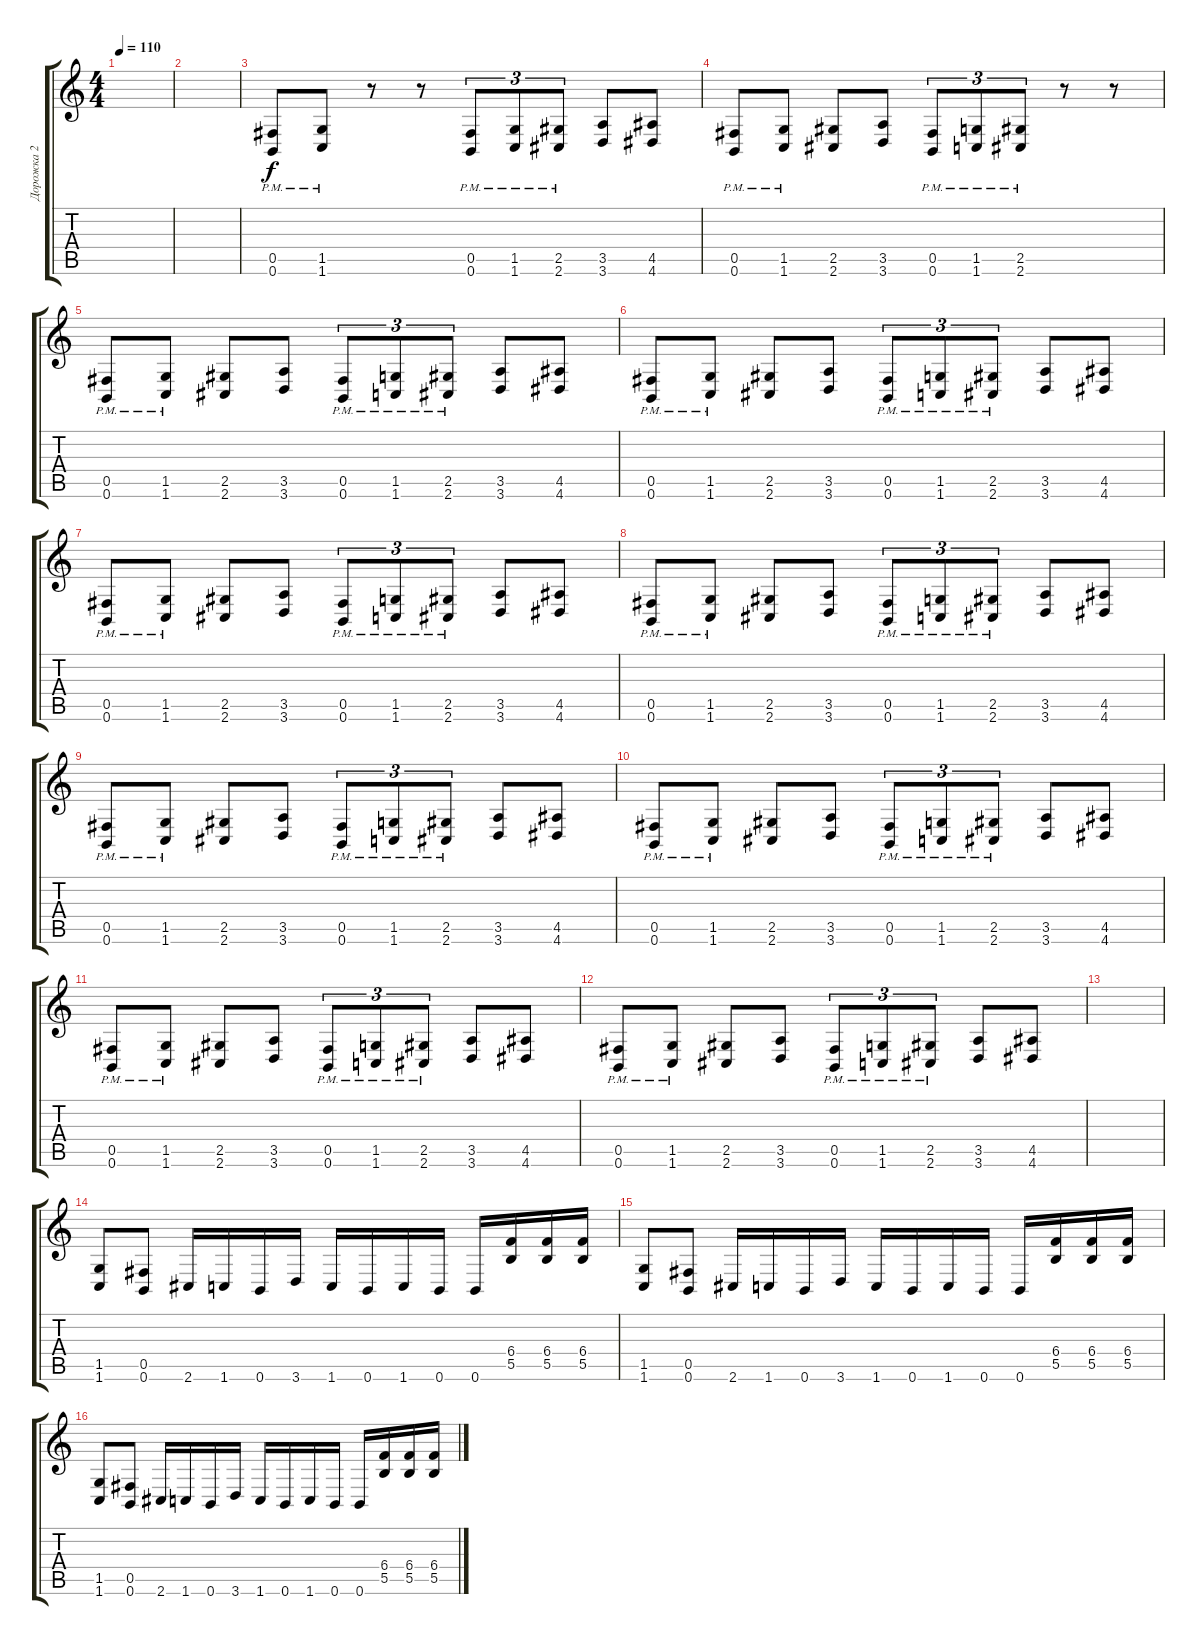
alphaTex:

\track ("Дорожка 2" "Дорожка 2") {instrument distortionguitar}
\staff {score tabs}
\tuning (Db4 Ab3 E3 B2 Gb2 B1) {hide}
\ts (4 4)
\tempo 110
\clef g2
\ks c
|
|
(0.5{pm} 0.6).8 (1.5{pm} 1.6).8 r.8 r.8 (0.5{pm} 0.6).8{tu (3 2)} (1.5{pm} 1.6).8{tu (3 2)} (2.5{pm} 2.6).8{tu (3 2)} (3.5 3.6).8 (4.5 4.6).8 |
(0.5{pm} 0.6).8 (1.5{pm} 1.6).8 (2.5 2.6).8 (3.5 3.6).8 (0.5{pm} 0.6).8{tu (3 2)} (1.5{pm} 1.6).8{tu (3 2)} (2.5{pm} 2.6).8{tu (3 2)} r.8 r.8 |
(0.5{pm} 0.6).8 (1.5{pm} 1.6).8 (2.5 2.6).8 (3.5 3.6).8 (0.5{pm} 0.6).8{tu (3 2)} (1.5{pm} 1.6).8{tu (3 2)} (2.5{pm} 2.6).8{tu (3 2)} (3.5 3.6).8 (4.5 4.6).8 |
(0.5{pm} 0.6).8 (1.5{pm} 1.6).8 (2.5 2.6).8 (3.5 3.6).8 (0.5{pm} 0.6).8{tu (3 2)} (1.5{pm} 1.6).8{tu (3 2)} (2.5{pm} 2.6).8{tu (3 2)} (3.5 3.6).8 (4.5 4.6).8 |
(0.5{pm} 0.6).8 (1.5{pm} 1.6).8 (2.5 2.6).8 (3.5 3.6).8 (0.5{pm} 0.6).8{tu (3 2)} (1.5{pm} 1.6).8{tu (3 2)} (2.5{pm} 2.6).8{tu (3 2)} (3.5 3.6).8 (4.5 4.6).8 |
(0.5{pm} 0.6).8 (1.5{pm} 1.6).8 (2.5 2.6).8 (3.5 3.6).8 (0.5{pm} 0.6).8{tu (3 2)} (1.5{pm} 1.6).8{tu (3 2)} (2.5{pm} 2.6).8{tu (3 2)} (3.5 3.6).8 (4.5 4.6).8 |
(0.5{pm} 0.6).8 (1.5{pm} 1.6).8 (2.5 2.6).8 (3.5 3.6).8 (0.5{pm} 0.6).8{tu (3 2)} (1.5{pm} 1.6).8{tu (3 2)} (2.5{pm} 2.6).8{tu (3 2)} (3.5 3.6).8 (4.5 4.6).8 |
(0.5{pm} 0.6).8 (1.5{pm} 1.6).8 (2.5 2.6).8 (3.5 3.6).8 (0.5{pm} 0.6).8{tu (3 2)} (1.5{pm} 1.6).8{tu (3 2)} (2.5{pm} 2.6).8{tu (3 2)} (3.5 3.6).8 (4.5 4.6).8 |
(0.5{pm} 0.6).8 (1.5{pm} 1.6).8 (2.5 2.6).8 (3.5 3.6).8 (0.5{pm} 0.6).8{tu (3 2)} (1.5{pm} 1.6).8{tu (3 2)} (2.5{pm} 2.6).8{tu (3 2)} (3.5 3.6).8 (4.5 4.6).8 |
(0.5{pm} 0.6).8 (1.5{pm} 1.6).8 (2.5 2.6).8 (3.5 3.6).8 (0.5{pm} 0.6).8{tu (3 2)} (1.5{pm} 1.6).8{tu (3 2)} (2.5{pm} 2.6).8{tu (3 2)} (3.5 3.6).8 (4.5 4.6).8 |
|
(1.5 1.6).8 (0.5 0.6).8 2.6.16 1.6.16 0.6.16 3.6.16 1.6.16 0.6.16 1.6.16 0.6.16 0.6.16 (6.4 5.5).16 (6.4 5.5).16 (6.4 5.5).16 |
(1.5 1.6).8 (0.5 0.6).8 2.6.16 1.6.16 0.6.16 3.6.16 1.6.16 0.6.16 1.6.16 0.6.16 0.6.16 (6.4 5.5).16 (6.4 5.5).16 (6.4 5.5).16 |
(1.5 1.6).8 (0.5 0.6).8 2.6.16 1.6.16 0.6.16 3.6.16 1.6.16 0.6.16 1.6.16 0.6.16 0.6.16 (6.4 5.5).16 (6.4 5.5).16 (6.4 5.5).16
